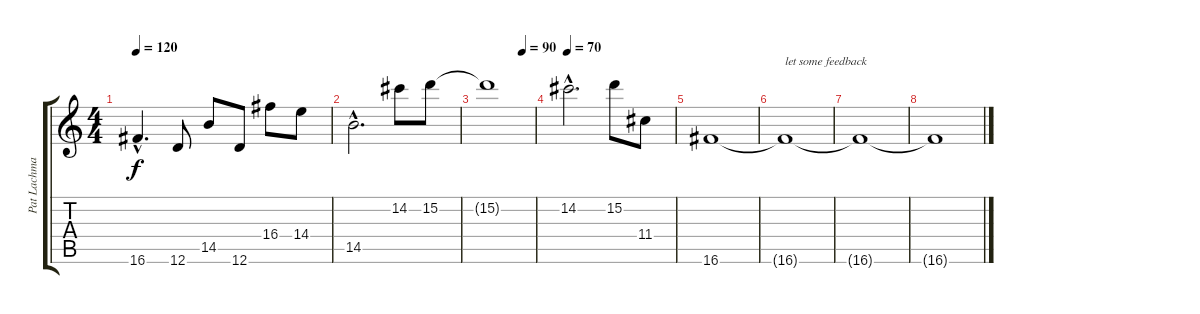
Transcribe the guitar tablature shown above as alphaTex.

\track ("Pat Lachman" "Pat Lachma") {instrument distortionguitar}
\staff {score tabs}
\tuning (E4 B3 G3 D3 A2 D2) {hide}
\ts (4 4)
\tempo 120
\clef g2
\ks c
16.6{hac}.4{d dy f} 12.6.8 14.5.8 12.6.8 16.4.8 14.4.8 |
14.5{hac}.2{d} 14.2.8 15.2.8 |
\tempo (90 0.75)
15.2{t}.1 |
\tempo 70
14.2{hac}.2{d} 15.2.8 11.4.8 |
16.6.1{volume 0} |
16.6{t}.1{txt "let some feedback"} |
16.6{t}.1 |
16.6{t}.1
